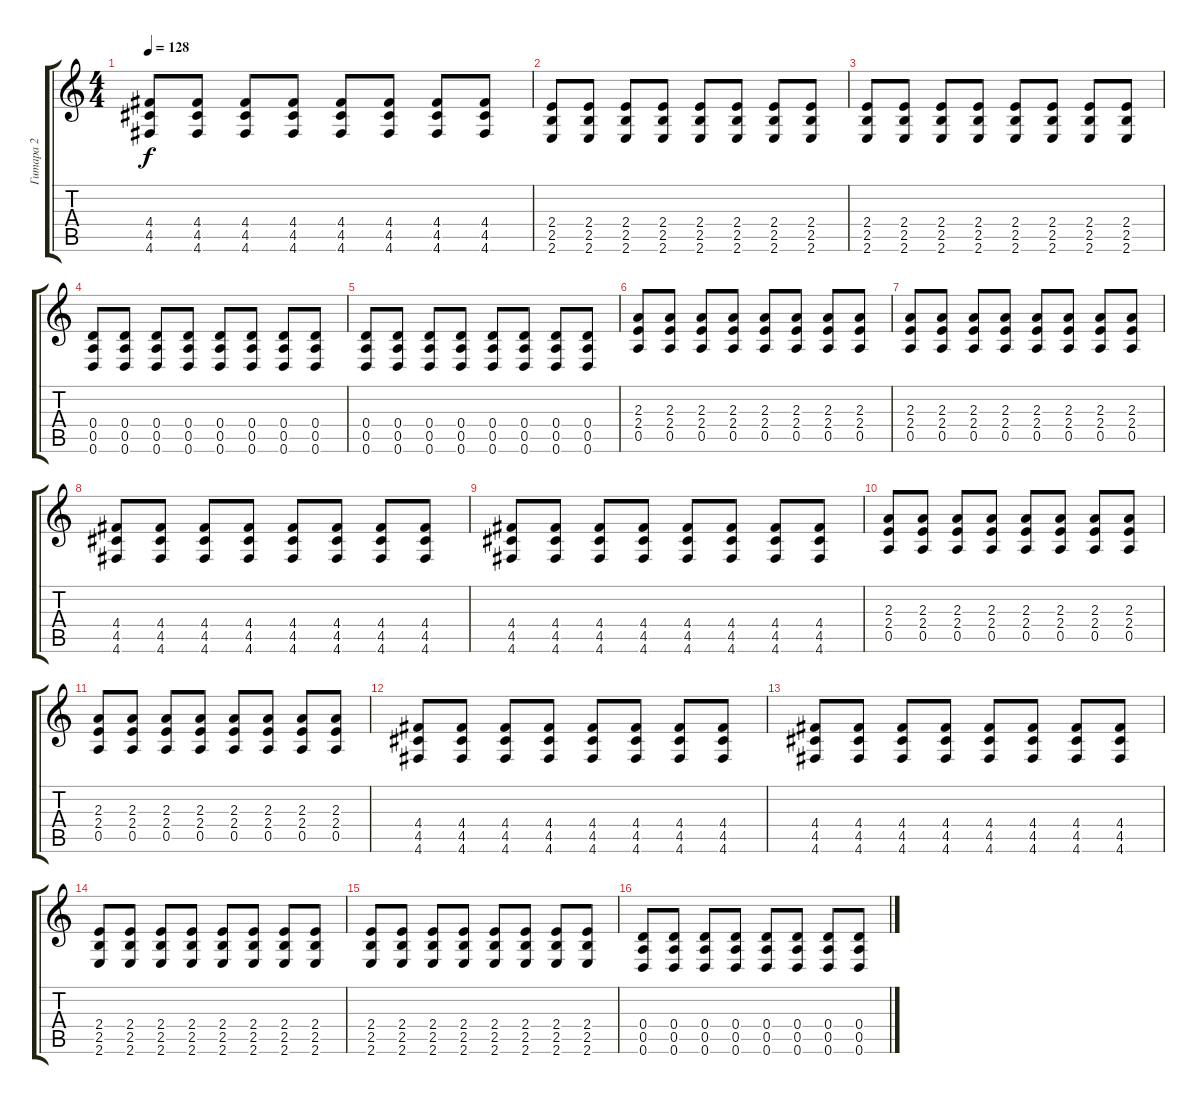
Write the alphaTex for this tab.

\track ("Гитара 2" "Гитара 2") {instrument distortionguitar}
\staff {score tabs}
\tuning (E4 B3 G3 D3 A2 D2) {hide}
\ts (4 4)
\tempo 128
\clef g2
\ks c
(4.4 4.5 4.6).8{dy f} (4.4 4.5 4.6).8 (4.4 4.5 4.6).8 (4.4 4.5 4.6).8 (4.4 4.5 4.6).8 (4.4 4.5 4.6).8 (4.4 4.5 4.6).8 (4.4 4.5 4.6).8 |
(2.4 2.5 2.6).8 (2.4 2.5 2.6).8 (2.4 2.5 2.6).8 (2.4 2.5 2.6).8 (2.4 2.5 2.6).8 (2.4 2.5 2.6).8 (2.4 2.5 2.6).8 (2.4 2.5 2.6).8 |
(2.4 2.5 2.6).8 (2.4 2.5 2.6).8 (2.4 2.5 2.6).8 (2.4 2.5 2.6).8 (2.4 2.5 2.6).8 (2.4 2.5 2.6).8 (2.4 2.5 2.6).8 (2.4 2.5 2.6).8 |
(0.4 0.5 0.6).8 (0.4 0.5 0.6).8 (0.4 0.5 0.6).8 (0.4 0.5 0.6).8 (0.4 0.5 0.6).8 (0.4 0.5 0.6).8 (0.4 0.5 0.6).8 (0.4 0.5 0.6).8 |
(0.4 0.5 0.6).8 (0.4 0.5 0.6).8 (0.4 0.5 0.6).8 (0.4 0.5 0.6).8 (0.4 0.5 0.6).8 (0.4 0.5 0.6).8 (0.4 0.5 0.6).8 (0.4 0.5 0.6).8 |
(2.3 2.4 0.5).8{instrument distortionguitar} (2.3 2.4 0.5).8 (2.3 2.4 0.5).8 (2.3 2.4 0.5).8 (2.3 2.4 0.5).8 (2.3 2.4 0.5).8 (2.3 2.4 0.5).8 (2.3 2.4 0.5).8 |
(2.3 2.4 0.5).8 (2.3 2.4 0.5).8 (2.3 2.4 0.5).8 (2.3 2.4 0.5).8 (2.3 2.4 0.5).8 (2.3 2.4 0.5).8 (2.3 2.4 0.5).8 (2.3 2.4 0.5).8 |
(4.4 4.5 4.6).8 (4.4 4.5 4.6).8 (4.4 4.5 4.6).8 (4.4 4.5 4.6).8 (4.4 4.5 4.6).8 (4.4 4.5 4.6).8 (4.4 4.5 4.6).8 (4.4 4.5 4.6).8 |
(4.4 4.5 4.6).8 (4.4 4.5 4.6).8 (4.4 4.5 4.6).8 (4.4 4.5 4.6).8 (4.4 4.5 4.6).8 (4.4 4.5 4.6).8 (4.4 4.5 4.6).8 (4.4 4.5 4.6).8 |
(2.3 2.4 0.5).8 (2.3 2.4 0.5).8 (2.3 2.4 0.5).8 (2.3 2.4 0.5).8 (2.3 2.4 0.5).8 (2.3 2.4 0.5).8 (2.3 2.4 0.5).8 (2.3 2.4 0.5).8 |
(2.3 2.4 0.5).8 (2.3 2.4 0.5).8 (2.3 2.4 0.5).8 (2.3 2.4 0.5).8 (2.3 2.4 0.5).8 (2.3 2.4 0.5).8 (2.3 2.4 0.5).8 (2.3 2.4 0.5).8 |
(4.4 4.5 4.6).8 (4.4 4.5 4.6).8 (4.4 4.5 4.6).8 (4.4 4.5 4.6).8 (4.4 4.5 4.6).8 (4.4 4.5 4.6).8 (4.4 4.5 4.6).8 (4.4 4.5 4.6).8 |
(4.4 4.5 4.6).8 (4.4 4.5 4.6).8 (4.4 4.5 4.6).8 (4.4 4.5 4.6).8 (4.4 4.5 4.6).8 (4.4 4.5 4.6).8 (4.4 4.5 4.6).8 (4.4 4.5 4.6).8 |
(2.4 2.5 2.6).8 (2.4 2.5 2.6).8 (2.4 2.5 2.6).8 (2.4 2.5 2.6).8 (2.4 2.5 2.6).8 (2.4 2.5 2.6).8 (2.4 2.5 2.6).8 (2.4 2.5 2.6).8 |
(2.4 2.5 2.6).8 (2.4 2.5 2.6).8 (2.4 2.5 2.6).8 (2.4 2.5 2.6).8 (2.4 2.5 2.6).8 (2.4 2.5 2.6).8 (2.4 2.5 2.6).8 (2.4 2.5 2.6).8 |
(0.4 0.5 0.6).8 (0.4 0.5 0.6).8 (0.4 0.5 0.6).8 (0.4 0.5 0.6).8 (0.4 0.5 0.6).8 (0.4 0.5 0.6).8 (0.4 0.5 0.6).8 (0.4 0.5 0.6).8
